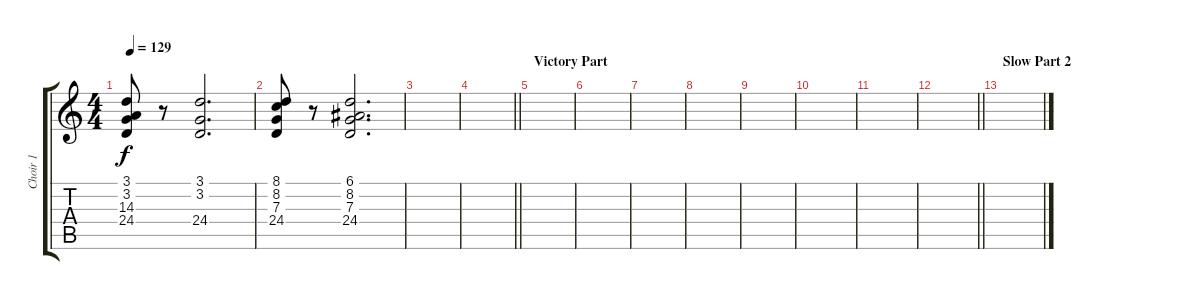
\track ("Choir 1" "Choir 1") {instrument voiceoohs}
\staff {score tabs}
\tuning (E4 B3 G3 D3 A2 E2) {hide}
\ts (4 4)
\tempo 129
\clef g2
\ks c
(3.1 3.2 14.3 24.4).8{dy f} r.8 (3.1 3.2 24.4).2{d} |
(8.1 8.2 7.3 24.4).8 r.8 (6.1 8.2 7.3 24.4).2{d} |
|
\barLineRight lightlight
|
\section ("" "Victory Part")
|
|
|
|
|
|
|
\barLineRight lightlight
|
\section ("" "Slow Part 2")
